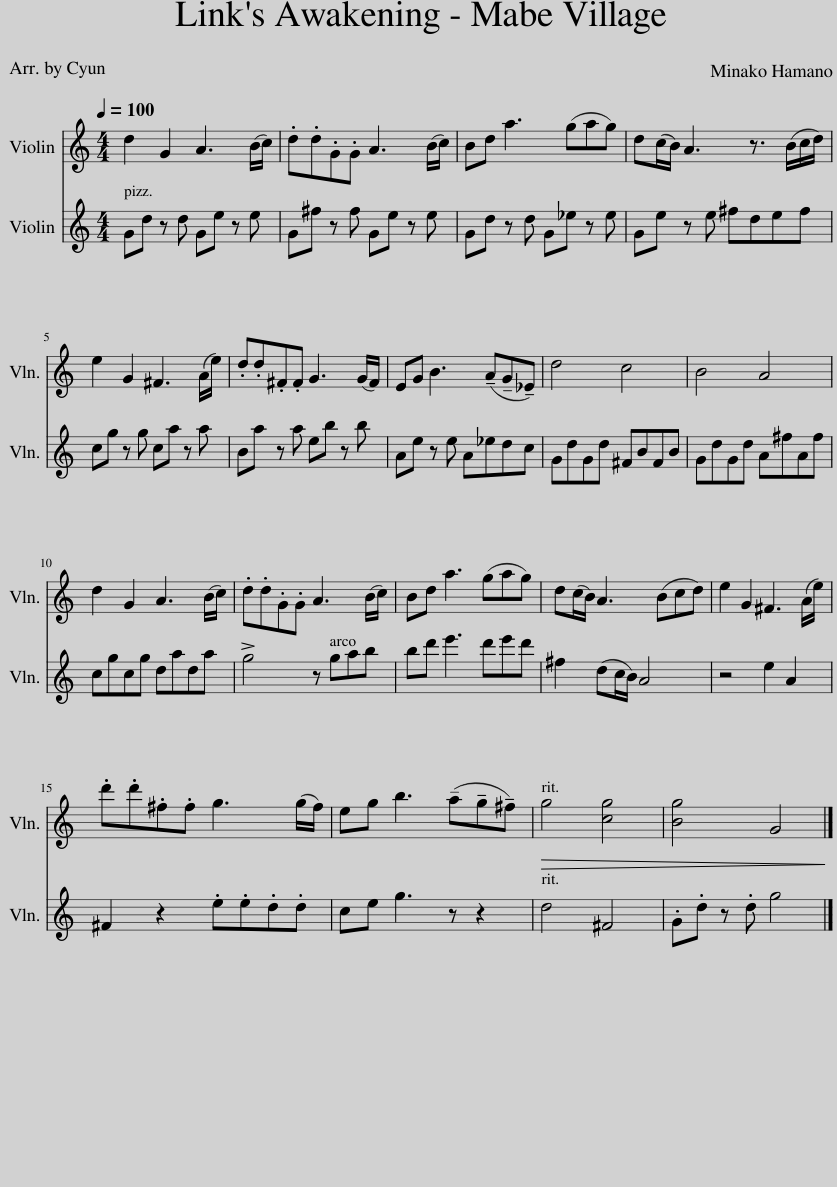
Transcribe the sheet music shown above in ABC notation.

X:1
%%score 1 2
L:1/8
Q:1/4=100
M:4/4
I:linebreak $
K:C
V:1 treble
V:2 treble
V:1
 d2 G2 A3 (B/c/) | .d.d.G.G A3 (B/c/) | Bd a3 (gag) | d(c/B/) A3 z3/2 (B/c/d/) |$ e2 G2 ^F3 (A/e/) | %5
 .d.d.^F.F G3 (G/F/) | EG B3 (!tenuto!A!tenuto!G!tenuto!_E) | d4 c4 | B4 A4 |$ d2 G2 A3 (B/c/) | %10
 .d.d.G.G A3 (B/c/) | Bd a3 (gag) | d(c/B/) A3 (Bcd) | e2 G2 ^F3 (A/e/) |$ .d'.d'.^f.f g3 (g/f/) | %15
 eg b3 (!tenuto!a!tenuto!g!tenuto!^f) |[Q:1/4=90]!>(! g4 [cg]4 |[Q:1/4=80] [Bg]4 G4!>)! |] %18
V:2
 Gd z d Ge z e | G^f z f Ge z e | Gd z d G_e z e | Ge z e ^fdef |$ cg z g ca z a | %5
 Ba z a eb z b | Ae z e A_edc | GdGd ^FBFB | GdGd A^fAf |$ cgcg dada | %10
 !>!g4 z gab | bd' e'3 d'e'd' | ^f2 (dc/B/) A4 | z4 e2 A2 |$ ^F2 z2 .e.e.d.d | %15
 ce g3 z z2 | d4 ^F4 | .G.d z .d g4 |] %18
